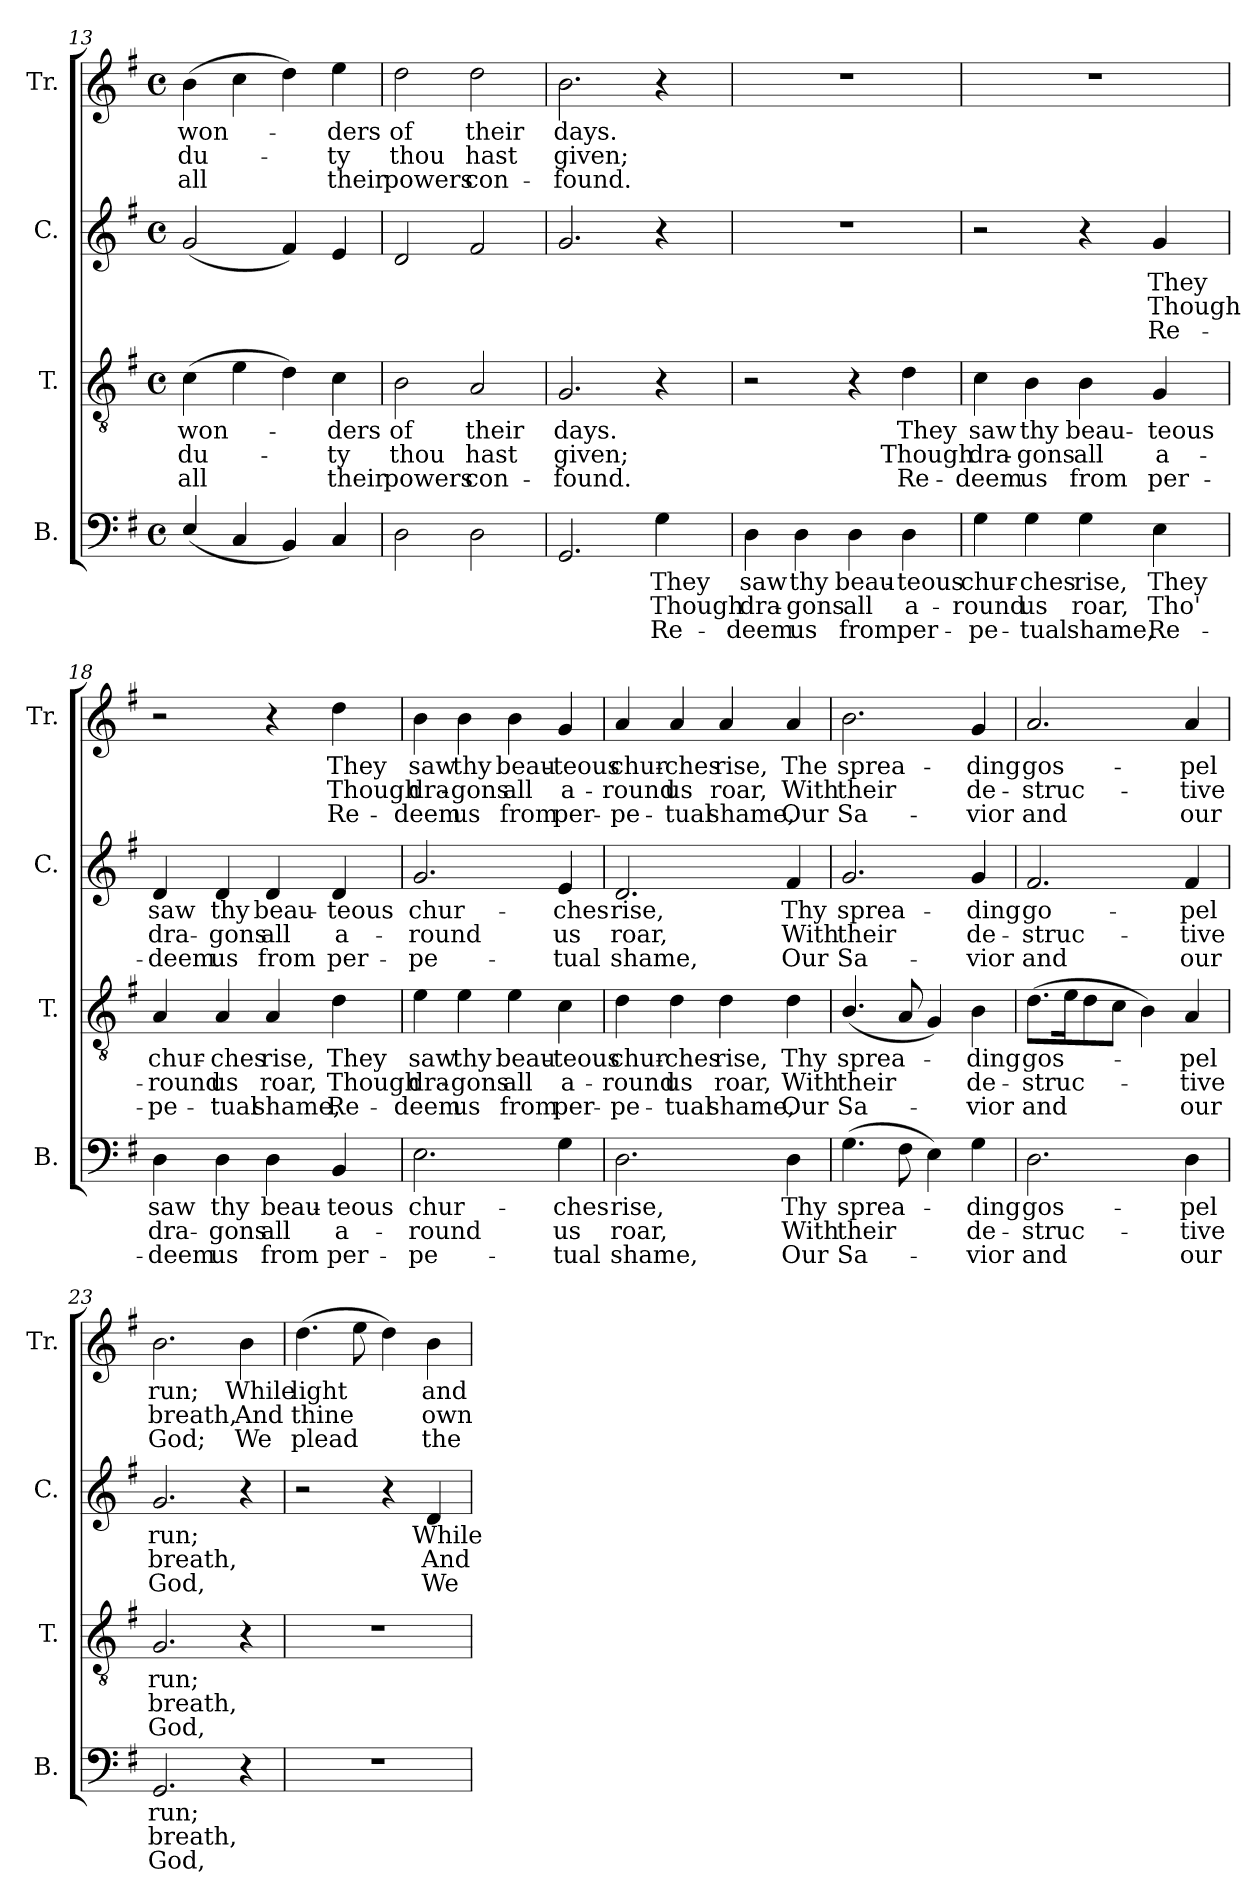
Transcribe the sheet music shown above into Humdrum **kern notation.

**kern	**text	**text	**text	**kern	**text	**text	**text	**kern	**text	**text	**text	**kern	**text	**text	**text
*part4	*part4	*part4	*part4	*part3	*part3	*part3	*part3	*part2	*part2	*part2	*part2	*part1	*part1	*part1	*part1
*staff4	*staff4	*staff4	*staff4	*staff3	*staff3	*staff3	*staff3	*staff2	*staff2	*staff2	*staff2	*staff1	*staff1	*staff1	*staff1
*I"B.	*	*	*	*I"T.	*	*	*	*I"C.	*	*	*	*I"Tr.	*	*	*
*I'B.	*	*	*	*I'T.	*	*	*	*I'C.	*	*	*	*I'Tr.	*	*	*
*clefF4	*	*	*	*clefGv2	*	*	*	*clefG2	*	*	*	*clefG2	*	*	*
*k[f#]	*	*	*	*k[f#]	*	*	*	*k[f#]	*	*	*	*k[f#]	*	*	*
*M4/4	*	*	*	*M4/4	*	*	*	*M4/4	*	*	*	*M4/4	*	*	*
*met(c)	*	*	*	*met(c)	*	*	*	*met(c)	*	*	*	*met(c)	*	*	*
=13	=13	=13	=13	=13	=13	=13	=13	=13	=13	=13	=13	=13	=13	=13	=13
!	!	!	!	!	!LO:LY:b	!LO:LY:b	!LO:LY:b	!	!	!	!	!	!LO:LY:b	!LO:LY:b	!LO:LY:b
(4E/	.	.	.	(4c\	won-	du-	all	(2g/	.	.	.	(4b\	won-	du-	all
4C/	.	.	.	4e\	.	.	.	.	.	.	.	4cc\	.	.	.
4BB/)	.	.	.	4d\)	.	.	.	4f#/)	.	.	.	4dd\)	.	.	.
!	!	!	!	!	!LO:LY:b	!LO:LY:b	!LO:LY:b	!	!	!	!	!	!LO:LY:b	!LO:LY:b	!LO:LY:b
4C/	.	.	.	4c\	-ders	-ty	their	4e/	.	.	.	4ee\	-ders	-ty	their
=14	=14	=14	=14	=14	=14	=14	=14	=14	=14	=14	=14	=14	=14	=14	=14
!	!	!	!	!	!LO:LY:b	!LO:LY:b	!LO:LY:b	!	!	!	!	!	!LO:LY:b	!LO:LY:b	!LO:LY:b
2D\	.	.	.	2B\	of	thou	powers	2d/	.	.	.	2dd\	of	thou	powers
!	!	!	!	!	!LO:LY:b	!LO:LY:b	!LO:LY:b	!	!	!	!	!	!LO:LY:b	!LO:LY:b	!LO:LY:b
2D\	.	.	.	2A/	their	hast	con-	2f#/	.	.	.	2dd\	their	hast	con-
=15	=15	=15	=15	=15	=15	=15	=15	=15	=15	=15	=15	=15	=15	=15	=15
!	!	!	!	!	!LO:LY:b	!LO:LY:b	!LO:LY:b	!	!	!	!	!	!LO:LY:b	!LO:LY:b	!LO:LY:b
2.GG/	.	.	.	2.G/	days.	given;	-found.	2.g/	.	.	.	2.b\	days.	given;	-found.
!	!LO:LY:b	!LO:LY:b	!LO:LY:b	!	!	!	!	!	!	!	!	!	!	!	!
4G\	They	Though	Re-	4r	.	.	.	4r	.	.	.	4r	.	.	.
=16	=16	=16	=16	=16	=16	=16	=16	=16	=16	=16	=16	=16	=16	=16	=16
!	!LO:LY:b	!LO:LY:b	!LO:LY:b	!	!	!	!	!	!	!	!	!	!	!	!
4D\	saw	dra-	-deem	2r	.	.	.	1r	.	.	.	1r	.	.	.
!	!LO:LY:b	!LO:LY:b	!LO:LY:b	!	!	!	!	!	!	!	!	!	!	!	!
4D\	thy	-gons	us	.	.	.	.	.	.	.	.	.	.	.	.
!	!LO:LY:b	!LO:LY:b	!LO:LY:b	!	!	!	!	!	!	!	!	!	!	!	!
4D\	beau-	all	from	4r	.	.	.	.	.	.	.	.	.	.	.
!	!LO:LY:b	!LO:LY:b	!LO:LY:b	!	!LO:LY:b	!LO:LY:b	!LO:LY:b	!	!	!	!	!	!	!	!
4D\	-teous	a-	per-	4d\	They	Though	Re-	.	.	.	.	.	.	.	.
=17	=17	=17	=17	=17	=17	=17	=17	=17	=17	=17	=17	=17	=17	=17	=17
!	!LO:LY:b	!LO:LY:b	!LO:LY:b	!	!LO:LY:b	!LO:LY:b	!LO:LY:b	!	!	!	!	!	!	!	!
4G\	chur-	-round	-pe-	4c\	saw	dra-	-deem	2r	.	.	.	1r	.	.	.
!	!LO:LY:b	!LO:LY:b	!LO:LY:b	!	!LO:LY:b	!LO:LY:b	!LO:LY:b	!	!	!	!	!	!	!	!
4G\	-ches	us	-tual	4B\	thy	-gons	us	.	.	.	.	.	.	.	.
!	!LO:LY:b	!LO:LY:b	!LO:LY:b	!	!LO:LY:b	!LO:LY:b	!LO:LY:b	!	!	!	!	!	!	!	!
4G\	rise,	roar,	shame,	4B\	beau-	all	from	4r	.	.	.	.	.	.	.
!	!LO:LY:b	!LO:LY:b	!LO:LY:b	!	!LO:LY:b	!LO:LY:b	!LO:LY:b	!	!LO:LY:b	!LO:LY:b	!LO:LY:b	!	!	!	!
4E\	They	Tho'	Re-	4G/	-teous	a-	per-	4g/	They	Though	Re-	.	.	.	.
=18	=18	=18	=18	=18	=18	=18	=18	=18	=18	=18	=18	=18	=18	=18	=18
!	!LO:LY:b	!LO:LY:b	!LO:LY:b	!	!LO:LY:b	!LO:LY:b	!LO:LY:b	!	!LO:LY:b	!LO:LY:b	!LO:LY:b	!	!	!	!
4D\	saw	dra-	-deem	4A/	chur-	-round	-pe-	4d/	saw	dra-	-deem	2r	.	.	.
!	!LO:LY:b	!LO:LY:b	!LO:LY:b	!	!LO:LY:b	!LO:LY:b	!LO:LY:b	!	!LO:LY:b	!LO:LY:b	!LO:LY:b	!	!	!	!
4D\	thy	-gons	us	4A/	-ches	us	-tual	4d/	thy	-gons	us	.	.	.	.
!	!LO:LY:b	!LO:LY:b	!LO:LY:b	!	!LO:LY:b	!LO:LY:b	!LO:LY:b	!	!LO:LY:b	!LO:LY:b	!LO:LY:b	!	!	!	!
4D\	beau-	all	from	4A/	rise,	roar,	shame,	4d/	beau-	all	from	4r	.	.	.
!	!LO:LY:b	!LO:LY:b	!LO:LY:b	!	!LO:LY:b	!LO:LY:b	!LO:LY:b	!	!LO:LY:b	!LO:LY:b	!LO:LY:b	!	!LO:LY:b	!LO:LY:b	!LO:LY:b
4BB/	-teous	a-	per-	4d\	They	Though	Re-	4d/	-teous	a-	per-	4dd\	They	Though	Re-
=19	=19	=19	=19	=19	=19	=19	=19	=19	=19	=19	=19	=19	=19	=19	=19
!	!LO:LY:b	!LO:LY:b	!LO:LY:b	!	!LO:LY:b	!LO:LY:b	!LO:LY:b	!	!LO:LY:b	!LO:LY:b	!LO:LY:b	!	!LO:LY:b	!LO:LY:b	!LO:LY:b
2.E\	chur-	-round	-pe-	4e\	saw	dra-	-deem	2.g/	chur-	-round	-pe-	4b\	saw	dra-	-deem
!	!	!	!	!	!LO:LY:b	!LO:LY:b	!LO:LY:b	!	!	!	!	!	!LO:LY:b	!LO:LY:b	!LO:LY:b
.	.	.	.	4e\	thy	-gons	us	.	.	.	.	4b\	thy	-gons	us
!	!	!	!	!	!LO:LY:b	!LO:LY:b	!LO:LY:b	!	!	!	!	!	!LO:LY:b	!LO:LY:b	!LO:LY:b
.	.	.	.	4e\	beau-	all	from	.	.	.	.	4b\	beau-	all	from
!	!LO:LY:b	!LO:LY:b	!LO:LY:b	!	!LO:LY:b	!LO:LY:b	!LO:LY:b	!	!LO:LY:b	!LO:LY:b	!LO:LY:b	!	!LO:LY:b	!LO:LY:b	!LO:LY:b
4G\	-ches	us	-tual	4c\	-teous	a-	per-	4e/	-ches	us	-tual	4g/	-teous	a-	per-
=20	=20	=20	=20	=20	=20	=20	=20	=20	=20	=20	=20	=20	=20	=20	=20
!	!LO:LY:b	!LO:LY:b	!LO:LY:b	!	!LO:LY:b	!LO:LY:b	!LO:LY:b	!	!LO:LY:b	!LO:LY:b	!LO:LY:b	!	!LO:LY:b	!LO:LY:b	!LO:LY:b
2.D\	rise,	roar,	shame,	4d\	chur-	-round	-pe-	2.d/	rise,	roar,	shame,	4a/	chur-	-round	-pe-
!	!	!	!	!	!LO:LY:b	!LO:LY:b	!LO:LY:b	!	!	!	!	!	!LO:LY:b	!LO:LY:b	!LO:LY:b
.	.	.	.	4d\	-ches	us	-tual	.	.	.	.	4a/	-ches	us	-tual
!	!	!	!	!	!LO:LY:b	!LO:LY:b	!LO:LY:b	!	!	!	!	!	!LO:LY:b	!LO:LY:b	!LO:LY:b
.	.	.	.	4d\	rise,	roar,	shame,	.	.	.	.	4a/	rise,	roar,	shame,
!	!LO:LY:b	!LO:LY:b	!LO:LY:b	!	!LO:LY:b	!LO:LY:b	!LO:LY:b	!	!LO:LY:b	!LO:LY:b	!LO:LY:b	!	!LO:LY:b	!LO:LY:b	!LO:LY:b
4D\	Thy	With	Our	4d\	Thy	With	Our	4f#/	Thy	With	Our	4a/	The	With	Our
=21	=21	=21	=21	=21	=21	=21	=21	=21	=21	=21	=21	=21	=21	=21	=21
!	!LO:LY:b	!LO:LY:b	!LO:LY:b	!	!LO:LY:b	!LO:LY:b	!LO:LY:b	!	!LO:LY:b	!LO:LY:b	!LO:LY:b	!	!LO:LY:b	!LO:LY:b	!LO:LY:b
(4.G\	sprea-	their	Sa-	(4.B/	sprea-	their	Sa-	2.g/	sprea-	their	Sa-	2.b\	sprea-	their	Sa-
8F#\	.	.	.	8A/	.	.	.	.	.	.	.	.	.	.	.
4E\)	.	.	.	4G/)	.	.	.	.	.	.	.	.	.	.	.
!	!LO:LY:b	!LO:LY:b	!LO:LY:b	!	!LO:LY:b	!LO:LY:b	!LO:LY:b	!	!LO:LY:b	!LO:LY:b	!LO:LY:b	!	!LO:LY:b	!LO:LY:b	!LO:LY:b
4G\	-ding	de-	-vior	4B\	-ding	de-	-vior	4g/	-ding	de-	-vior	4g/	-ding	de-	-vior
=22	=22	=22	=22	=22	=22	=22	=22	=22	=22	=22	=22	=22	=22	=22	=22
!	!LO:LY:b	!LO:LY:b	!LO:LY:b	!	!LO:LY:b	!LO:LY:b	!LO:LY:b	!	!LO:LY:b	!LO:LY:b	!LO:LY:b	!	!LO:LY:b	!LO:LY:b	!LO:LY:b
2.D\	gos-	-struc-	and	(8.d\L	gos-	-struc-	and	2.f#/	go-	-struc-	and	2.a/	gos-	-struc-	and
.	.	.	.	16e\K	.	.	.	.	.	.	.	.	.	.	.
.	.	.	.	8d\	.	.	.	.	.	.	.	.	.	.	.
.	.	.	.	8c\J	.	.	.	.	.	.	.	.	.	.	.
.	.	.	.	4B\)	.	.	.	.	.	.	.	.	.	.	.
!	!LO:LY:b	!LO:LY:b	!LO:LY:b	!	!LO:LY:b	!LO:LY:b	!LO:LY:b	!	!LO:LY:b	!LO:LY:b	!LO:LY:b	!	!LO:LY:b	!LO:LY:b	!LO:LY:b
4D\	-pel	-tive	our	4A/	-pel	-tive	our	4f#/	-pel	-tive	our	4a/	-pel	-tive	our
=23	=23	=23	=23	=23	=23	=23	=23	=23	=23	=23	=23	=23	=23	=23	=23
!	!LO:LY:b	!LO:LY:b	!LO:LY:b	!	!LO:LY:b	!LO:LY:b	!LO:LY:b	!	!LO:LY:b	!LO:LY:b	!LO:LY:b	!	!LO:LY:b	!LO:LY:b	!LO:LY:b
2.GG/	run;	breath,	God,	2.G/	run;	breath,	God,	2.g/	run;	breath,	God,	2.b\	run;	breath,	God;
!	!	!	!	!	!	!	!	!	!	!	!	!	!LO:LY:b	!LO:LY:b	!LO:LY:b
4r	.	.	.	4r	.	.	.	4r	.	.	.	4b\	While	And	We
=24	=24	=24	=24	=24	=24	=24	=24	=24	=24	=24	=24	=24	=24	=24	=24
!	!	!	!	!	!	!	!	!	!	!	!	!	!LO:LY:b	!LO:LY:b	!LO:LY:b
1r	.	.	.	1r	.	.	.	2r	.	.	.	(4.dd\	light	thine	plead
.	.	.	.	.	.	.	.	.	.	.	.	8ee\	.	.	.
.	.	.	.	.	.	.	.	4r	.	.	.	4dd\)	.	.	.
!	!	!	!	!	!	!	!	!	!LO:LY:b	!LO:LY:b	!LO:LY:b	!	!LO:LY:b	!LO:LY:b	!LO:LY:b
.	.	.	.	.	.	.	.	4d/	While	And	We	4b\	and	own	the
=	=	=	=	=	=	=	=	=	=	=	=	=	=	=	=
*-	*-	*-	*-	*-	*-	*-	*-	*-	*-	*-	*-	*-	*-	*-	*-
